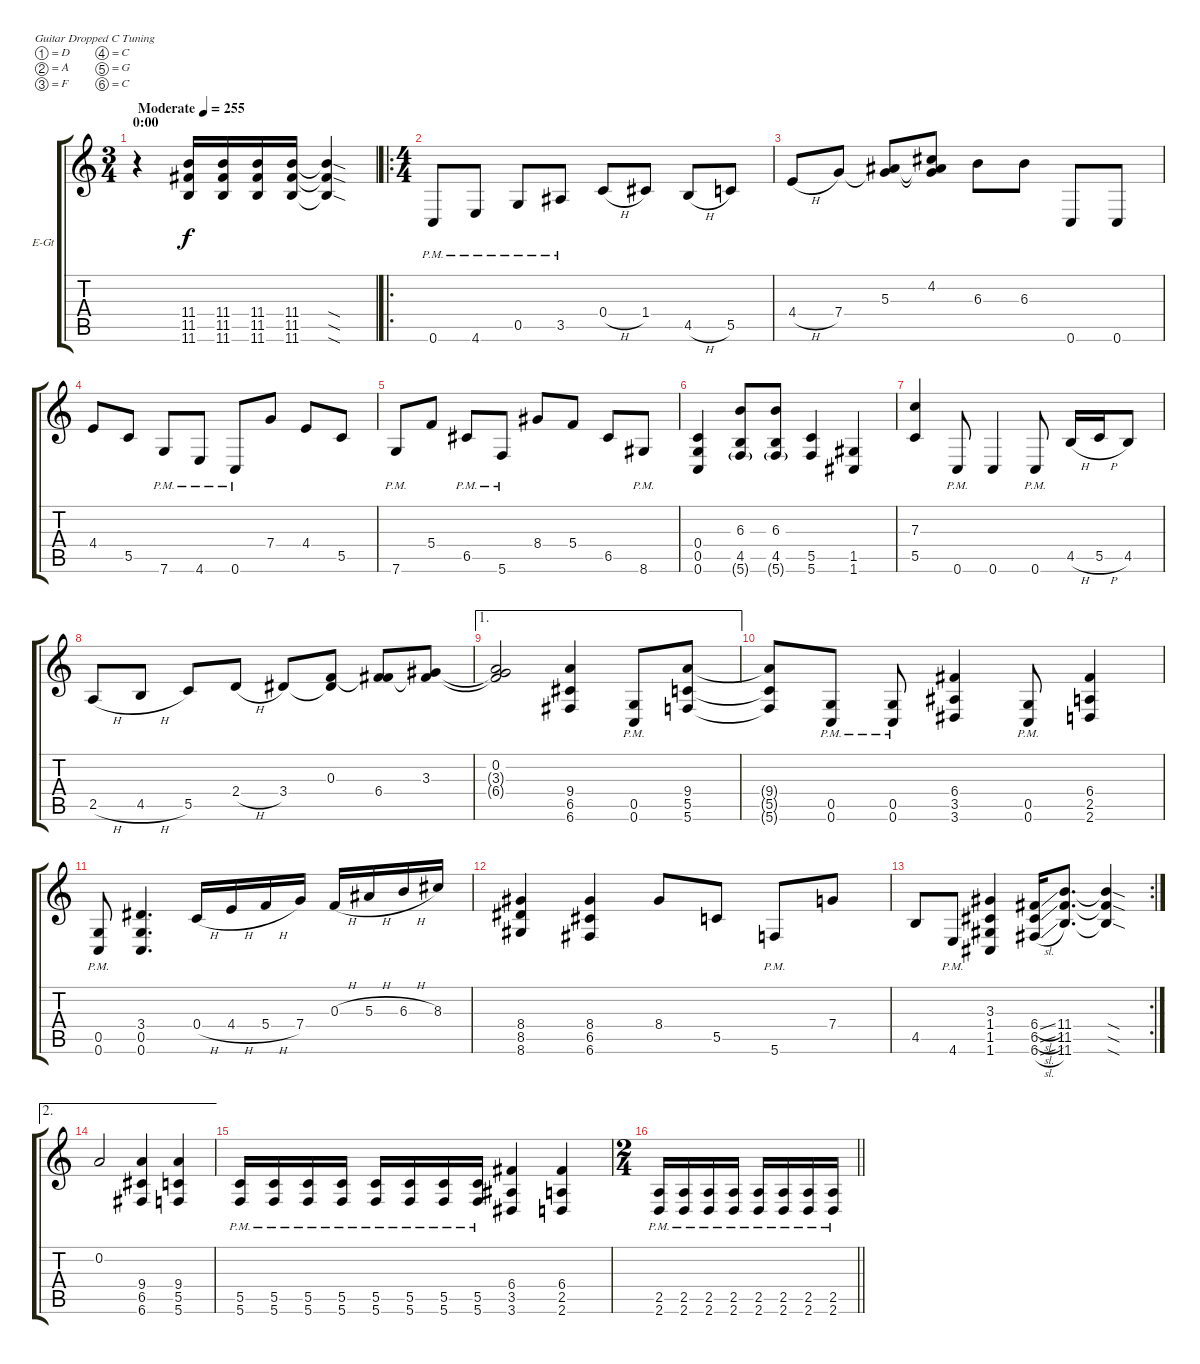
\bracketExtendMode groupsimilarinstruments
\firstSystemTrackNameOrientation horizontal
\otherSystemsTrackNameOrientation horizontal
\track ("Left Guitar" "E-Gt") {instrument distortionguitar}
\staff {score tabs}
\tuning (D4 A3 F3 C3 G2 C2)
\ts (3 4)
\beaming (8 2 2 2)
\section ("" "0:00")
\tempo (255 "Moderate")
\clef g2
\ks c
r.4{dy f instrument distortionguitar} (11.4 11.5 11.6).16 (11.4 11.5 11.6).16 (11.4 11.5 11.6).16 (11.4 11.5 11.6).16 (11.4{sod t} 11.5{sod t} 11.6{sod t}).4 |
\ro
\ts (4 4)
\beaming (8 2 2 2 2)
0.6{pm}.8 4.6{pm}.8 0.5{pm}.8 3.5{pm}.8 0.4{h}.8 1.4.8 4.5{h}.8 5.5.8 |
4.4{h}.8 7.4.8 (5.3 7.4{t}).8 (4.2 5.3{t} 7.4{t}).8 6.3.8 6.3.8 0.6.8 0.6.8 |
4.4.8 5.5.8 7.6{pm}.8 4.6{pm}.8 0.6{pm}.8 7.4.8 4.4.8 5.5.8 |
7.6{pm}.8 5.4.8 6.5{pm}.8 5.6{pm}.8 8.4.8 5.4.8 6.5.8 8.6{pm}.8 |
(0.4 0.5 0.6).4 (6.3 4.5 5.6{g}).8 (6.3 4.5 5.6{g}).8 (5.5 5.6).4 (1.5 1.6).4 |
(7.3 5.5).4 0.6{pm}.8 0.6.4 0.6{pm}.8 4.5{h}.16 5.5{h}.16 4.5.8 |
2.5{h}.8 4.5{h}.8 5.5.8 2.4{h}.8 3.4.8 (0.3 3.4{t}).8 (0.3{t} 6.4).8 (3.3 6.4{t}).8 |
\ae 1
(0.2 3.3{t} 6.4{t}).2 (9.4 6.5 6.6).4 (0.5{pm} 0.6{pm}).8 (9.4 5.5 5.6).8 |
(9.4{t} 5.5{t} 5.6{t}).8 (0.5{pm} 0.6{pm}).8 (0.5{pm} 0.6{pm}).8 (6.4 3.5 3.6).4 (0.5{pm} 0.6{pm}).8 (6.4 2.5 2.6).4 |
(0.5{pm} 0.6{pm}).8 (3.4 0.5 0.6).4{d} 0.4{h}.16 4.4{h}.16 5.4{h}.16 7.4.16 0.3{h}.16 5.3{h}.16 6.3{h}.16 8.3.16 |
(8.4 8.5 8.6).4 (8.4 6.5 6.6).4 8.4.8 5.5.8 5.6{pm}.8 7.4.8 |
\rc 2
4.5.8 4.6{pm}.8 (3.3 1.4 1.5 1.6).4 (6.4{sl} 6.5{sl} 6.6{sl}).16 (11.4 11.5 11.6).8{d} (11.4{sod t} 11.5{sod t} 11.6{sod t}).4 |
\ae 2
0.2.2 (9.4 6.5 6.6).4 (9.4 5.5 5.6).4 |
(5.5{pm} 5.6{pm}).16 (5.5{pm} 5.6{pm}).16 (5.5{pm} 5.6{pm}).16 (5.5{pm} 5.6{pm}).16 (5.5{pm} 5.6{pm}).16 (5.5{pm} 5.6{pm}).16 (5.5{pm} 5.6{pm}).16 (5.5{pm} 5.6{pm}).16 (6.4 3.5 3.6).4 (6.4 2.5 2.6).4 |
\ts (2 4)
\beaming (8 2 2)
\barLineRight lightlight
(2.5{pm} 2.6{pm}).16 (2.5{pm} 2.6{pm}).16 (2.5{pm} 2.6{pm}).16 (2.5{pm} 2.6{pm}).16 (2.5{pm} 2.6{pm}).16 (2.5{pm} 2.6{pm}).16 (2.5{pm} 2.6{pm}).16 (2.5{pm} 2.6{pm}).16
